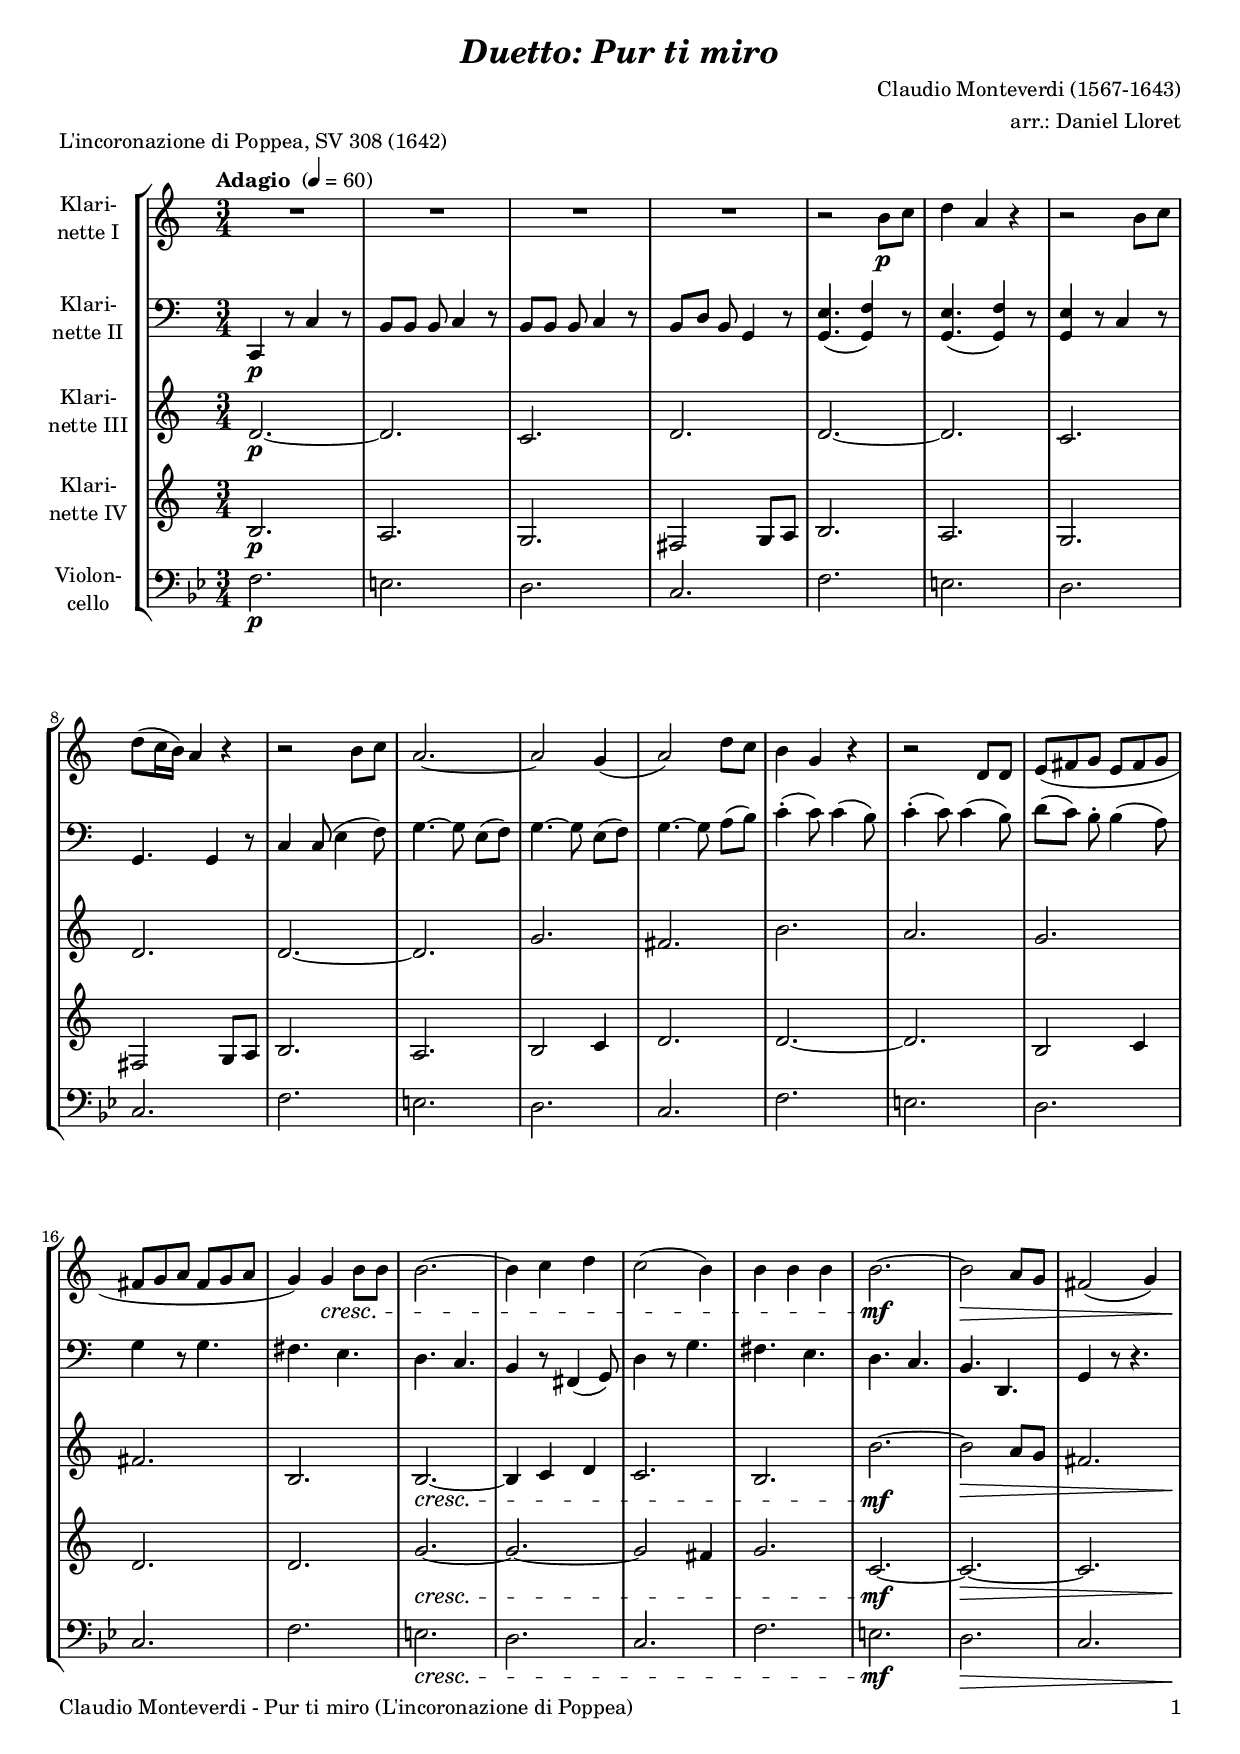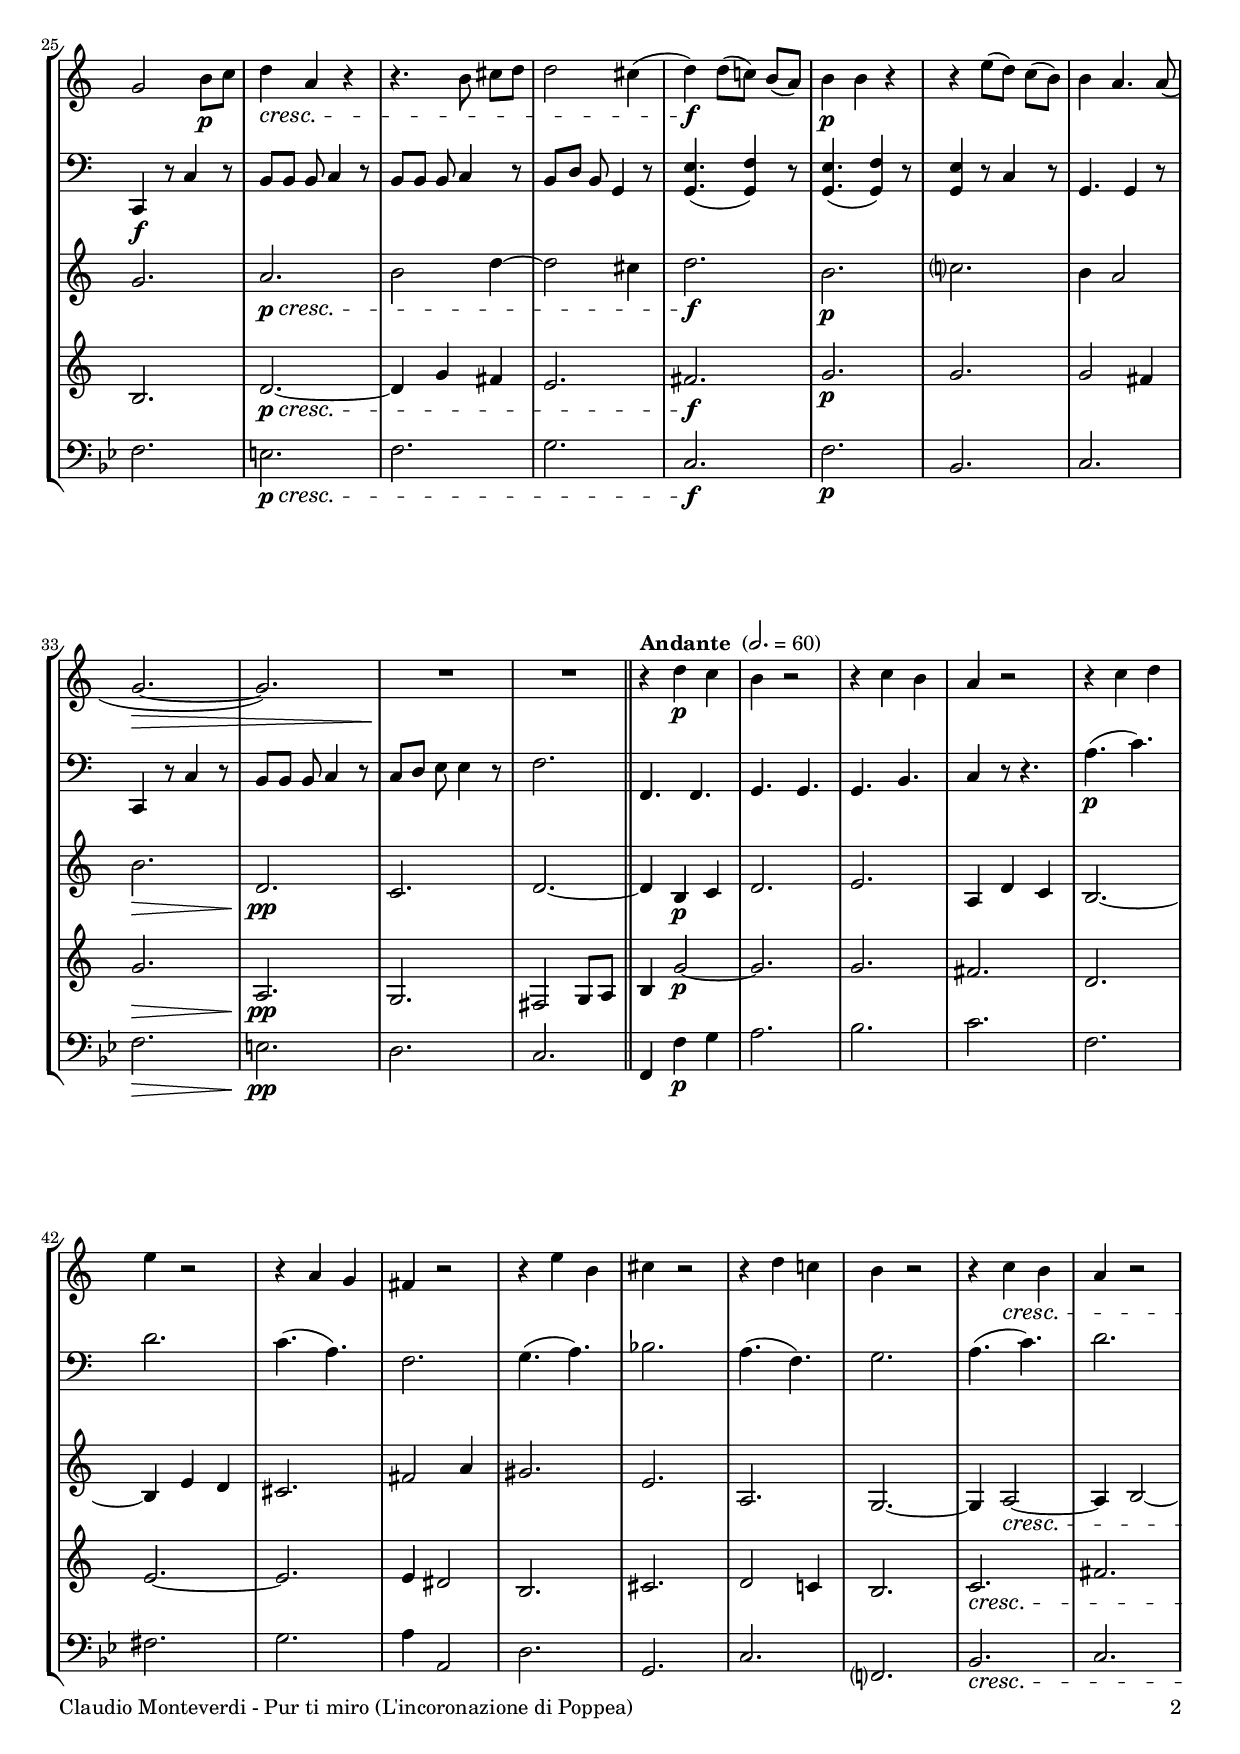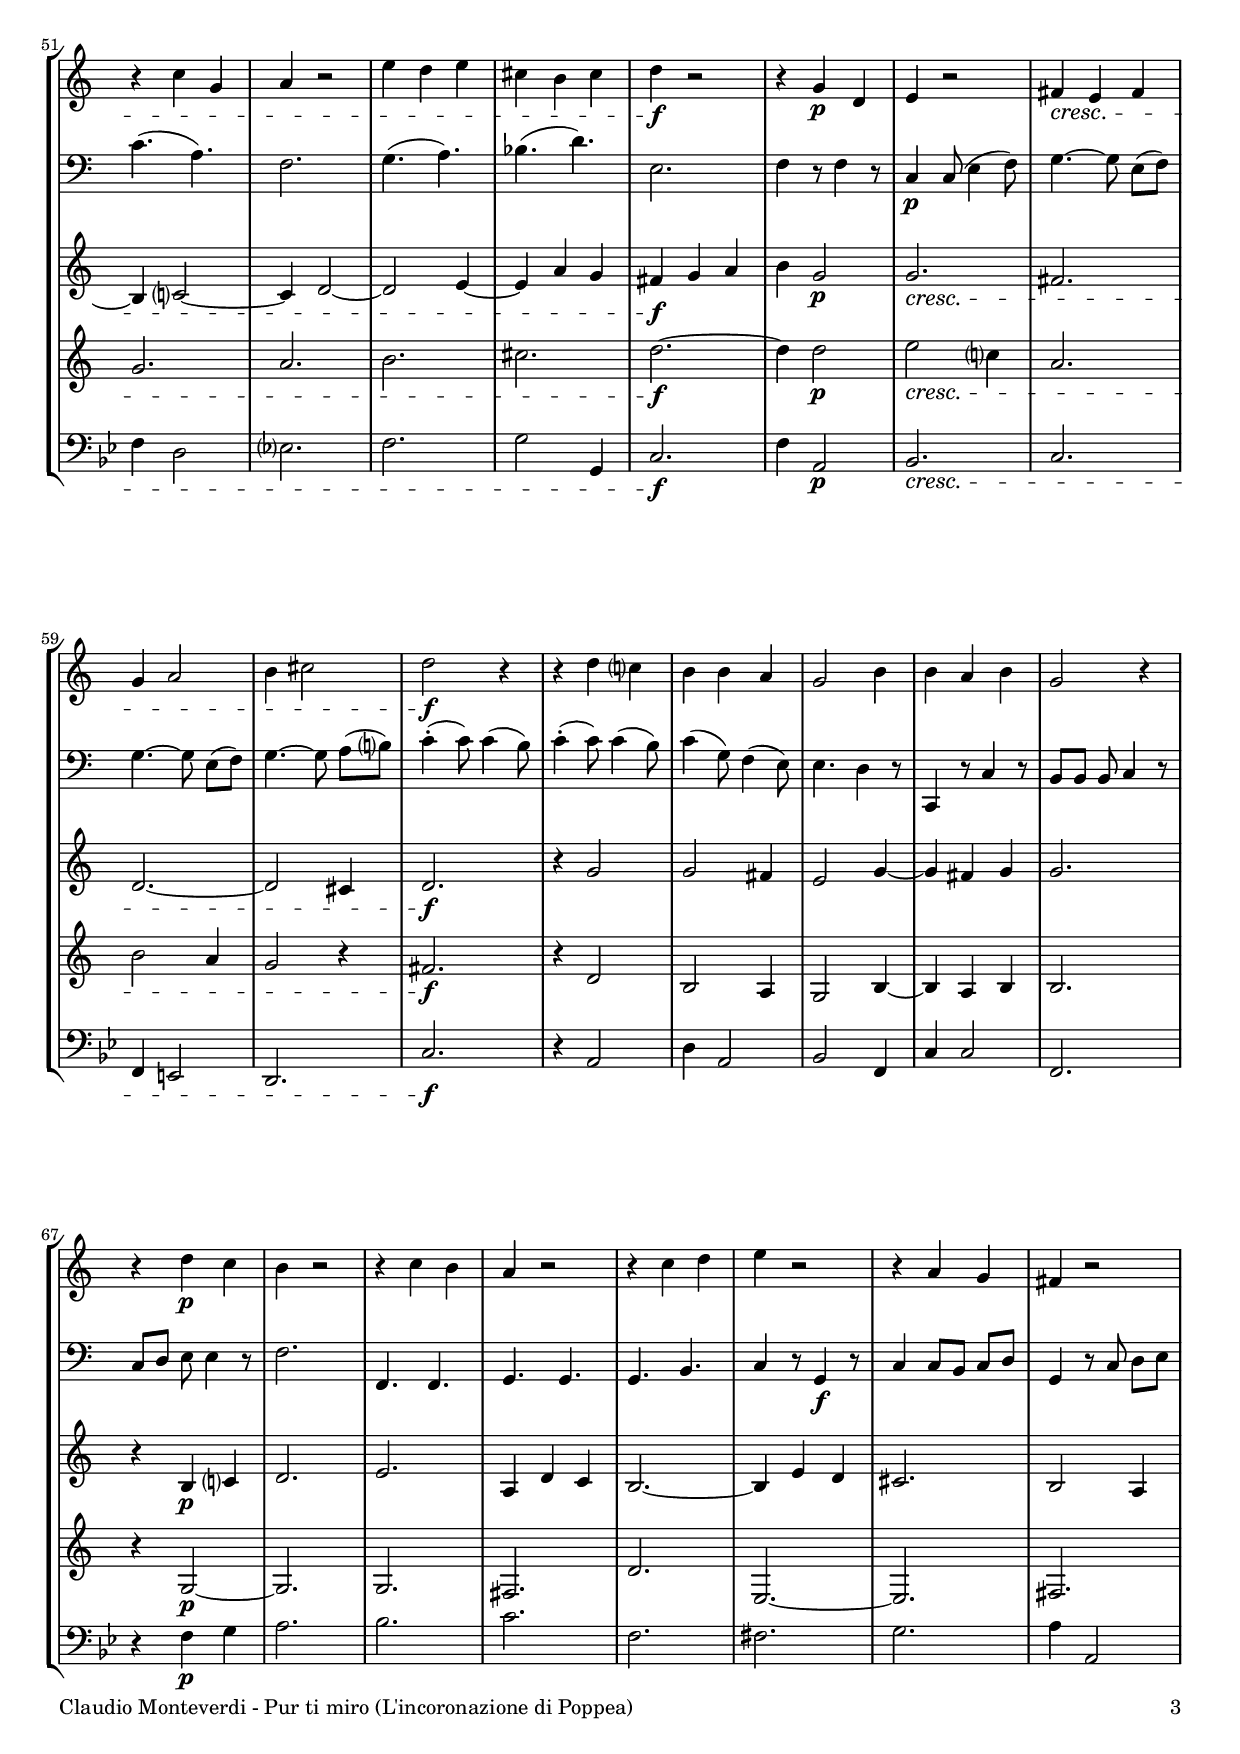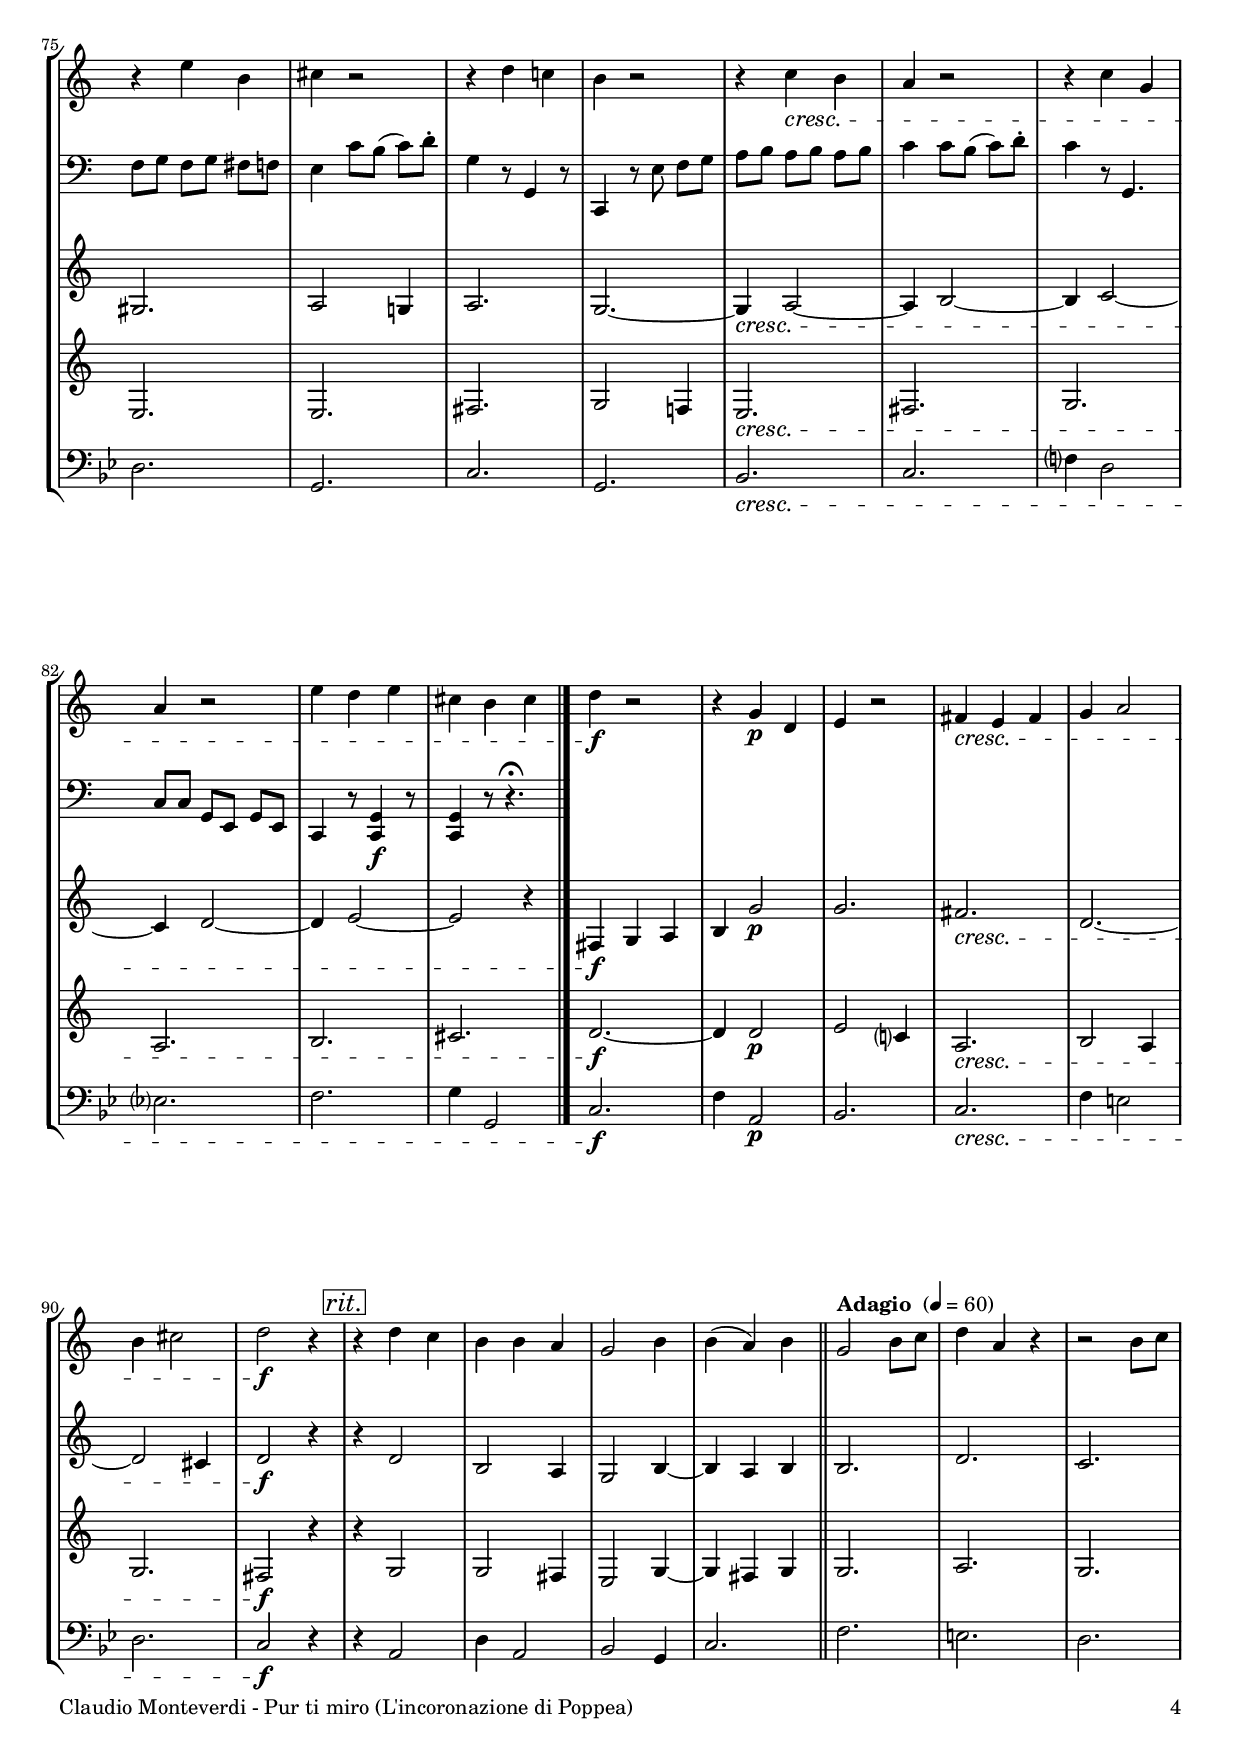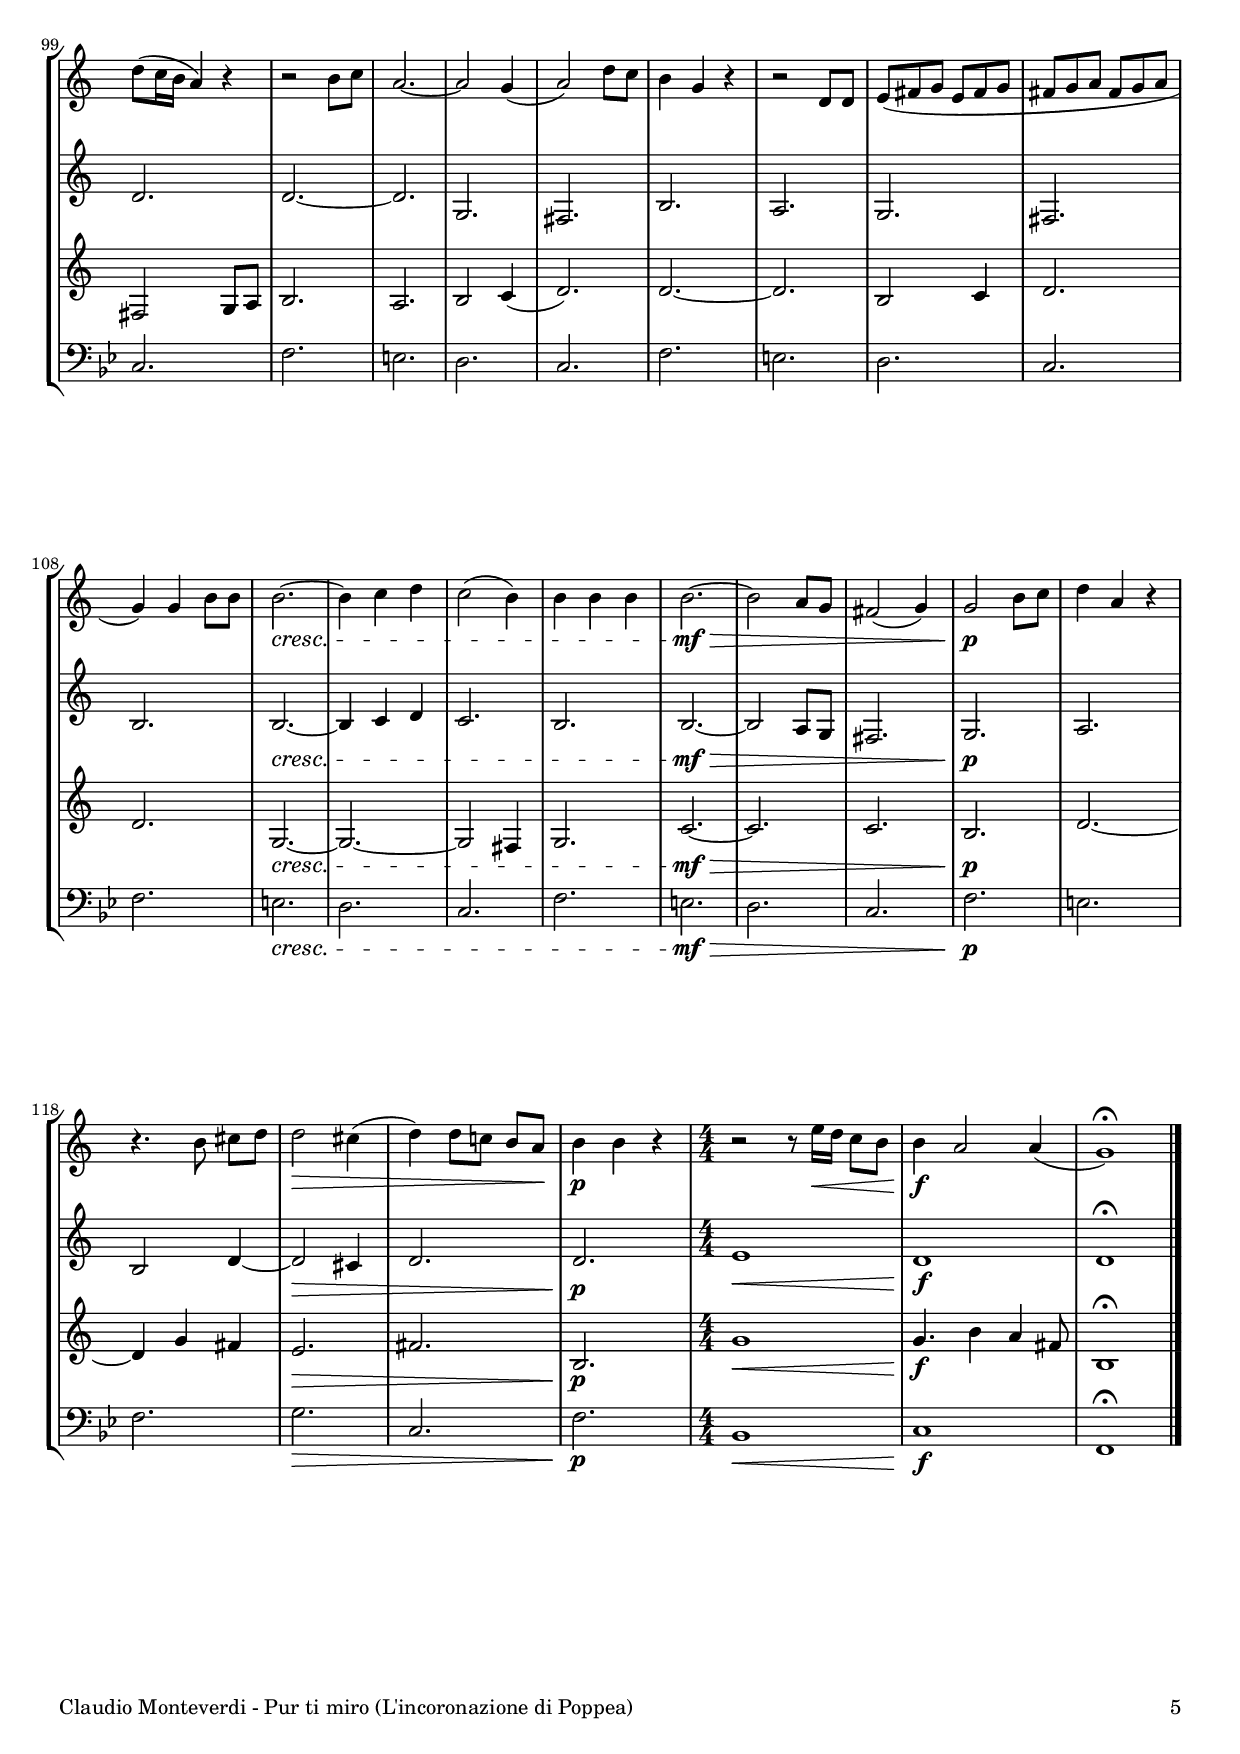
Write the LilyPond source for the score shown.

\version "2.18.2"
\include "deutsch.ly"
  
#(set-global-staff-size 18)

\header {
  title     = \markup \bold \italic "Duetto: Pur ti miro"
  composer  = "Claudio Monteverdi (1567-1643)"
  arranger  = "arr.: Daniel Lloret"
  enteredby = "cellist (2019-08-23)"
  piece     = "L'incoronazione di Poppea, SV 308 (1642)"
}

voiceconsts = {
  \key a \minor
  \time 3/4
  \clef "treble"
  \numericTimeSignature
  \compressFullBarRests
  % Set default beaming for all staves
  \set Timing.beamExceptions = #'()
  \set Timing.baseMoment     = #(ly:make-moment 1 4)
  \set Timing.beatStructure  = #'(1 1 1)
  \tempo "Adagio " 4=60
}

micl = "clarinet"
mifl = "flute"
miob = "oboe"
mifh = "french horn"
misx = "tenor sax"
mist = "string ensemble 1"
miba = "cello"
mivc = "bassoon"

introa = { \bar "||" \tempo "Andante " 2.=60 }
introb = { \bar "||" \tempo "Adagio "  4=60 }

rit = \mark \markup \box \italic "rit."

va = \relative c'' {
  \voiceconsts

  R2.*4
  r2 h8\p c
  d4 a r
  r2 h8 c
  d( c16 h) a4 r
  r2 h8 c
  a2.~
  
  a2 g4(
  a2) d8 c
  h4 g r
  r2 d8 d
  e([ fis g] e[ fis g]
  fis[ g a] fis[ g a]
  g4) g\cresc h8 h
  h2.~
  
  h4 c d
  c2( h4)
  h h h
  h2.~\mf
  h2\> a8 g
  fis2( g4)
  g2\! h8\p c
  d4\cresc a r

  r4. h8 cis d
  d2 cis4(
  d)\f d8( c!) h( a)
  h4\p h r
  r e8( d) c( h)
  h4 a4. a8(
  g2.~\>
  g)

  R2.*2\! \introa
  r4 d'\p c
  h r2
  r4 c h
  a r2
  r4 c d
  e r2
  r4 a, g

  fis r2
  r4 e' h
  cis r2
  r4 d c!
  h r2
  r4 c\cresc h
  a r2
  r4 c g
  
  a r2
  e'4 d e
  cis h cis
  d\f r2
  r4 g,\p d
  e r2
  fis4\cresc e fis
  g a2

  h4 cis2
  d\f r4
  r d c?
  h h a
  g2 h4
  h a h
  g2 r4
  r d'\p c

  h r2
  r4 c h
  a r2
  r4 c d
  e r2
  r4 a, g
  fis r2
  r4 e' h

  cis r2
  r4 d c!
  h r2
  r4 c\cresc h
  a r2
  r4 c g
  a r2
  e'4 d e

  cis h cis
  d\f r2
  r4 g,\p d
  e r2
  fis4\cresc e fis
  g a2
  h4 cis2
  d\f r4 \rit

  r d c
  h h a
  g2 h4
  h( a) h \introb
  g2 h8 c
  d4 a r
  r2 h8 c
  d( c16 h a4) r

  r2 h8 c
  a2.~
  a2 g4(
  a2) d8 c
  h4 g r
  r2 d8 d
  e([ fis g] e[ fis g]
  fis[ g a] fis[ g a]

  g4) g h8 h
  h2.~\cresc
  h4 c d
  c2( h4)
  h h h
  h2.~\mf\>
  h2 a8 g
  fis2( g4)

  g2\!\p h8 c
  d4 a r
  r4. h8 cis d
  d2\> cis4(
  d) d8 c! h a\!
  h4\p h r \time 4/4
  r2 r8 e16\< d c8 h

  h4\!\f a2 a4(
  g1)\fermata \bar "|."
}

\include "v2.ily"
vc = \relative c' {
  \voiceconsts

  d2.~\p
  d
  c
  d
  d~
  d
  c
  d
  d~
  d
  g
  
  fis
  h
  a
  g
  fis
  h,
  h~\cresc
  h4 c d
  c2.
  h
  h'~\mf
  h2\> a8 g
  
  fis2.
  g\!
  a\p\cresc
  h2 d4~
  d2 cis4
  d2.\f
  h\p
  c?
  h4 a2
  h2.\>
  d,\!\pp
  c

  d~ \introa
  d4 h\p c
  d2.
  e
  a,4 d c
  h2.~
  h4 e d
  cis2.
  fis2 a4
  gis2.
  e

  a,
  g~
  g4 a2~\cresc
  a4 h2~
  h4 c?2~
  c4 d2~
  d e4~
  e a g
  fis\f g a
  h g2\p
  g2.\cresc

  fis
  d~
  d2 cis4
  d2.\f
  r4 g2
  g fis4
  e2 g4~
  g fis g
  g2.
  r4 h,\p c?
  d2.

  e
  a,4 d c
  h2.~
  h4 e d
  cis2.
  h2 a4
  gis2.
  a2 g!4
  a2.
  g~
  g4 \cresc a2~

  a4 h2~
  h4 c2~
  c4 d2~
  d4 e2~
  e r4
  fis,\f g a
  h g'2\p
  g2.
  fis\cresc
  d~
  d2 cis4

  d2\f r4 \rit
  r d2
  h a4
  g2 h4~
  h a h \introb
  h2.
  d
  c
  d
  d~
  d
  g,

  fis
  h
  a
  g
  fis
  h
  h2.~\cresc
  h4 c d
  c2.
  h
  h~\mf\>
  h2 a8 g

  fis2.
  g\!\p
  a
  h2 d4~
  d2\> cis4
  d2.
  d\!\p \time 4/4
  e1\<
  d\!\f
  d\fermata \bar "|."
}

vd = \relative c' {
  \voiceconsts

  h2.\p
  a
  g
  fis2 g8 a
  h2.
  a
  g
  fis2 g8 a
  h2.
  a
  h2 c4
  
  d2.
  d~
  d
  h2 c4
  d2.
  d
  g~\cresc
  g~
  g2 fis4
  g2.
  c,~\mf
  c~\>
  c
  
  h\!
  d~\p\cresc
  d4 g fis
  e2.
  fis\f
  g\p
  g
  g2 fis4
  g2.\>
  a,\!\pp
  g
  fis2 g8 a \introa

  h4 g'2~\p
  g2.
  g
  fis
  d
  e~
  e
  e4 dis2
  h2.
  cis
  d2 c!4
  h2.

  c\cresc
  fis
  g
  a
  h
  cis
  d~\f
  d4 d2\p
  e\cresc c?4
  a2.
  h2 a4 g2 r4

  fis2.\f
  r4 d2
  h a4
  g2 h4~
  h a h
  h2.
  r4 g2~\p
  g2.
  g
  fis
  d'
  e,~

  e fis
  e
  e
  fis
  g2 f!4
  e2.\cresc
  fis
  g
  a
  h
  cis

  d~\f
  d4 d2\p
  e c?4
  a2.\cresc
  h2 a4
  g2.
  fis2\f r4 \rit
  r g2
  g fis4
  e2 g4~
  g fis g \introb

  g2.
  a
  g
  fis2 g8 a
  h2.
  a
  h2 c4(
  d2.)
  d~
  d
  h2 c4
  d2.

  d
  g,~\cresc
  g~
  g2 fis4
  g2.
  c~\mf\>
  c
  c
  h\!\p
  d~
  d4 g fis
  e2.\>

  fis
  h,\!\p \time 4/4
  g'1\<
  g4.\!\f h4 a fis8
  h,1\fermata \bar "|."
}

ve = \relative c' {
  \voiceconsts
  \clef "bass"

  g2.\p
  fis
  e
  d
  g
  fis
  e
  d
  g
  fis
  e
  d
  
  g
  fis
  e
  d
  g
  fis\cresc
  e
  d
  g
  fis\mf
  e\>
  d
  g\!
  
  fis\p\cresc
  g
  a
  d,\f
  g\p
  c,
  d
  g\>
  fis\!\pp
  e
  d \introa
  g,4 g'\p a
  h2.

  c
  d
  g,
  gis
  a
  h4 h,2
  e2.
  a,
  d
  g,?
  c\cresc
  d
  g4 e2

  f?2.
  g
  a2 a,4
  d2.\f
  g4 h,2\p
  c2.\cresc
  d
  g,4 fis2
  e2.
  d'\f
  r4 h2
  e4 h2

  c g4
  d' d2
  g,2.
  r4 g'\p a
  h2.
  c
  d
  g,
  gis
  a
  h4 h,2
  e2.

  a,
  d
  a
  c\cresc
  d
  g?4 e2
  f?2.
  g
  a4 a,2
  d2.\f
  g4 h,2\p
  c2.
  d\cresc

  g4 fis2
  e2.
  d2\f r4 \rit
  r h2
  e4 h2
  c a4
  d2. \introb
  g
  fis
  e
  d
  g

  fis
  e
  d
  g
  fis
  e
  d
  g
  fis\cresc
  e
  d
  g
  fis\mf\>

  e
  d
  g\p
  fis
  g
  a\>
  d,
  g\p \time 4/4
  c,1\<
  d\!\f
  g,\fermata \bar "|."
}


music = \new StaffGroup <<
      \new Staff {
	\set Staff.midiInstrument = \micl
	\set Staff.instrumentName = \markup \center-column { "Klari-" "nette I" }
	\transpose a a { \va }
      }

      \new Staff {
	\set Staff.midiInstrument = \micl
	\set Staff.instrumentName = \markup \center-column { "Klari-" "nette II" }
	\transpose a a { \vb }
      }

      \new Staff {
	\set Staff.midiInstrument = \micl
	\set Staff.instrumentName = \markup \center-column { "Klari-" "nette III" }
	\transpose a a { \vc }
      }

      \new Staff {
	\set Staff.midiInstrument = \micl
	\set Staff.instrumentName = \markup \center-column { "Klari-" "nette IV" }
	\transpose a a { \vd }
      }

      \new Staff {
	\set Staff.midiInstrument = \miba
	\set Staff.instrumentName = \markup \center-column { "Violon-" "cello" }
	\transpose a g { \ve }
      }
>>

\book {
   \paper {
    print-page-number = ##t
    print-first-page-number = ##t
    oddHeaderMarkup = \markup \null
    evenHeaderMarkup = \markup \null
    oddFooterMarkup = \markup {
      \fill-line {
        \on-the-fly #print-page-number-check-first
        "Claudio Monteverdi - Pur ti miro (L'incoronazione di Poppea)" \fromproperty #'page:page-number-string
      }
    }
    evenFooterMarkup = \oddFooterMarkup
  } \score {
    \music
    \layout {}
  }

  \score {
    \unfoldRepeats \music

    \midi {
      \context {
        \Score
      }
    }
  }
}
